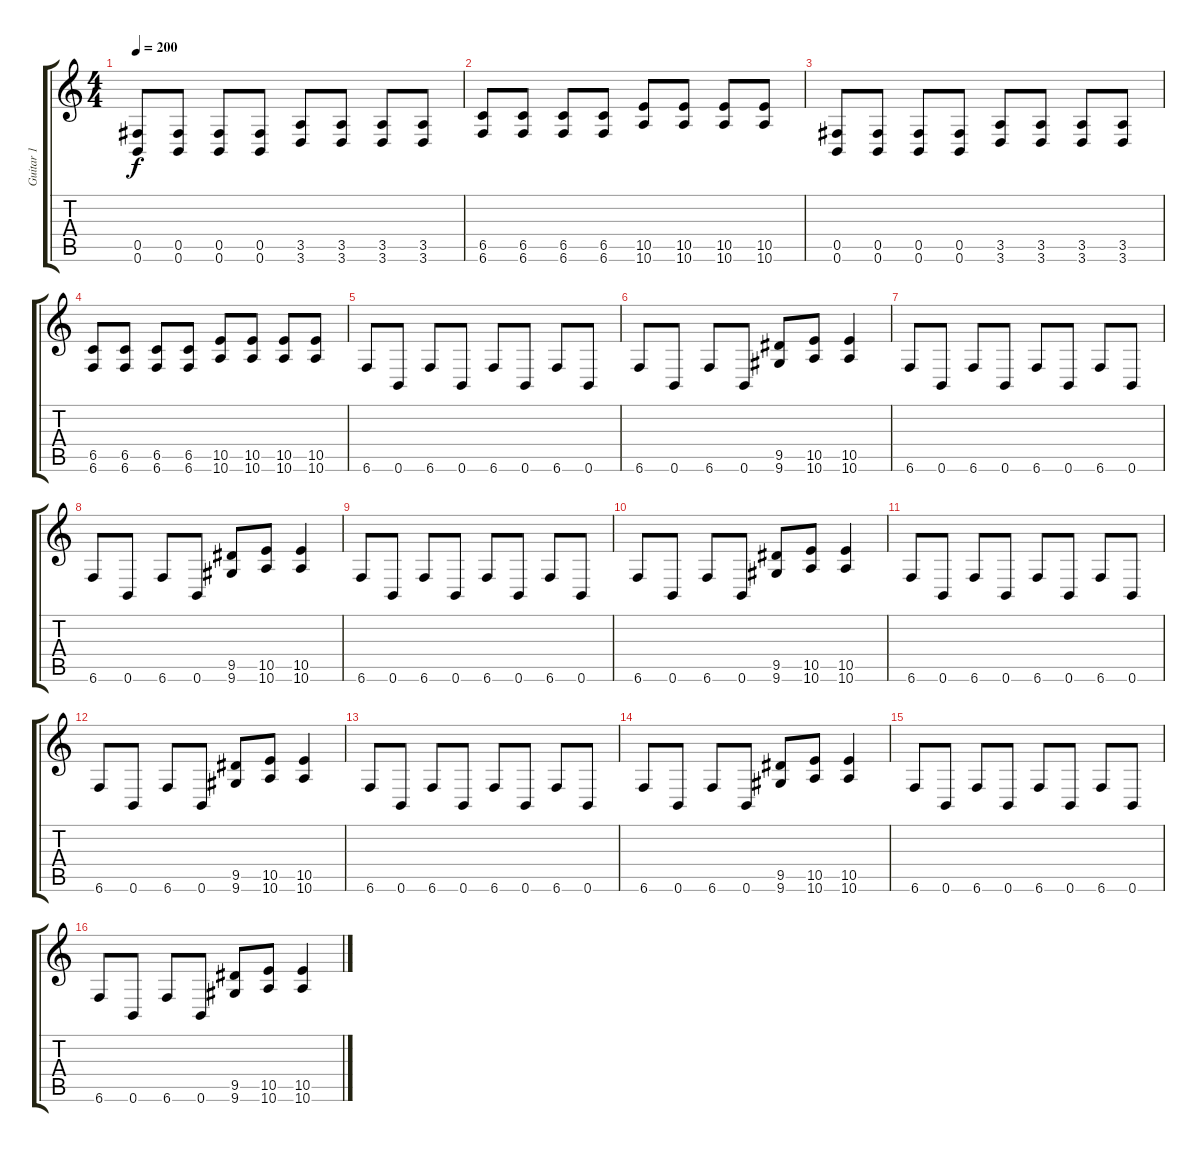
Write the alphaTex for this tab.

\track ("Guitar 1" "Guitar 1") {instrument distortionguitar}
\staff {score tabs}
\tuning (Db4 Ab3 E3 B2 Gb2 B1) {hide}
\ts (4 4)
\tempo 200
\clef g2
\ks c
(0.5 0.6).8{dy f} (0.5 0.6).8 (0.5 0.6).8 (0.5 0.6).8 (3.5 3.6).8 (3.5 3.6).8 (3.5 3.6).8 (3.5 3.6).8 |
(6.5 6.6).8 (6.5 6.6).8 (6.5 6.6).8 (6.5 6.6).8 (10.5 10.6).8 (10.5 10.6).8 (10.5 10.6).8 (10.5 10.6).8 |
(0.5 0.6).8 (0.5 0.6).8 (0.5 0.6).8 (0.5 0.6).8 (3.5 3.6).8 (3.5 3.6).8 (3.5 3.6).8 (3.5 3.6).8 |
(6.5 6.6).8 (6.5 6.6).8 (6.5 6.6).8 (6.5 6.6).8 (10.5 10.6).8 (10.5 10.6).8 (10.5 10.6).8 (10.5 10.6).8 |
6.6.8 0.6.8 6.6.8 0.6.8 6.6.8 0.6.8 6.6.8 0.6.8 |
6.6.8 0.6.8 6.6.8 0.6.8 (9.5 9.6).8 (10.5 10.6).8 (10.5 10.6).4 |
6.6.8 0.6.8 6.6.8 0.6.8 6.6.8 0.6.8 6.6.8 0.6.8 |
6.6.8 0.6.8 6.6.8 0.6.8 (9.5 9.6).8 (10.5 10.6).8 (10.5 10.6).4 |
6.6.8 0.6.8 6.6.8 0.6.8 6.6.8 0.6.8 6.6.8 0.6.8 |
6.6.8 0.6.8 6.6.8 0.6.8 (9.5 9.6).8 (10.5 10.6).8 (10.5 10.6).4 |
6.6.8 0.6.8 6.6.8 0.6.8 6.6.8 0.6.8 6.6.8 0.6.8 |
6.6.8 0.6.8 6.6.8 0.6.8 (9.5 9.6).8 (10.5 10.6).8 (10.5 10.6).4 |
6.6.8 0.6.8 6.6.8 0.6.8 6.6.8 0.6.8 6.6.8 0.6.8 |
6.6.8 0.6.8 6.6.8 0.6.8 (9.5 9.6).8 (10.5 10.6).8 (10.5 10.6).4 |
6.6.8 0.6.8 6.6.8 0.6.8 6.6.8 0.6.8 6.6.8 0.6.8 |
6.6.8 0.6.8 6.6.8 0.6.8 (9.5 9.6).8 (10.5 10.6).8 (10.5 10.6).4
